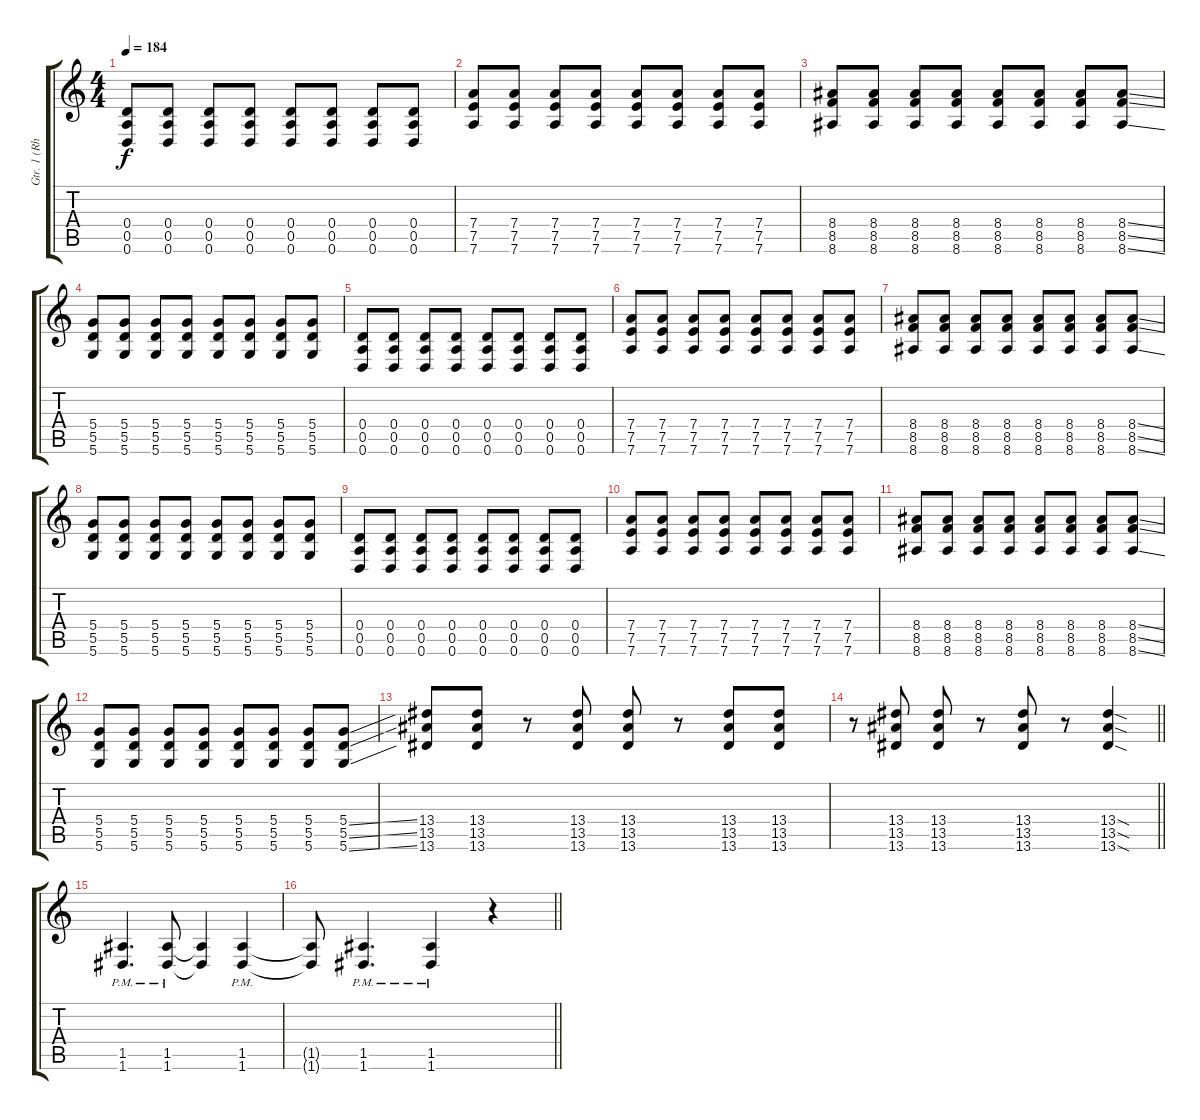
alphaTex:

\track ("Gtr. 1 (Rhythm)" "Gtr. 1 (Rh") {instrument distortionguitar}
\staff {score tabs}
\tuning (E4 B3 G3 D3 A2 D2) {hide}
\ts (4 4)
\tempo 184
\clef g2
\ks c
(0.4 0.5 0.6).8{dy f} (0.4 0.5 0.6).8 (0.4 0.5 0.6).8 (0.4 0.5 0.6).8 (0.4 0.5 0.6).8 (0.4 0.5 0.6).8 (0.4 0.5 0.6).8 (0.4 0.5 0.6).8 |
(7.4 7.5 7.6).8 (7.4 7.5 7.6).8 (7.4 7.5 7.6).8 (7.4 7.5 7.6).8 (7.4 7.5 7.6).8 (7.4 7.5 7.6).8 (7.4 7.5 7.6).8 (7.4 7.5 7.6).8 |
(8.4 8.5 8.6).8 (8.4 8.5 8.6).8 (8.4 8.5 8.6).8 (8.4 8.5 8.6).8 (8.4 8.5 8.6).8 (8.4 8.5 8.6).8 (8.4 8.5 8.6).8 (8.4{ss} 8.5{ss} 8.6{ss}).8 |
(5.4 5.5 5.6).8 (5.4 5.5 5.6).8 (5.4 5.5 5.6).8 (5.4 5.5 5.6).8 (5.4 5.5 5.6).8 (5.4 5.5 5.6).8 (5.4 5.5 5.6).8 (5.4 5.5 5.6).8 |
(0.4 0.5 0.6).8 (0.4 0.5 0.6).8 (0.4 0.5 0.6).8 (0.4 0.5 0.6).8 (0.4 0.5 0.6).8 (0.4 0.5 0.6).8 (0.4 0.5 0.6).8 (0.4 0.5 0.6).8 |
(7.4 7.5 7.6).8 (7.4 7.5 7.6).8 (7.4 7.5 7.6).8 (7.4 7.5 7.6).8 (7.4 7.5 7.6).8 (7.4 7.5 7.6).8 (7.4 7.5 7.6).8 (7.4 7.5 7.6).8 |
(8.4 8.5 8.6).8 (8.4 8.5 8.6).8 (8.4 8.5 8.6).8 (8.4 8.5 8.6).8 (8.4 8.5 8.6).8 (8.4 8.5 8.6).8 (8.4 8.5 8.6).8 (8.4{ss} 8.5{ss} 8.6{ss}).8 |
(5.4 5.5 5.6).8 (5.4 5.5 5.6).8 (5.4 5.5 5.6).8 (5.4 5.5 5.6).8 (5.4 5.5 5.6).8 (5.4 5.5 5.6).8 (5.4 5.5 5.6).8 (5.4 5.5 5.6).8 |
(0.4 0.5 0.6).8 (0.4 0.5 0.6).8 (0.4 0.5 0.6).8 (0.4 0.5 0.6).8 (0.4 0.5 0.6).8 (0.4 0.5 0.6).8 (0.4 0.5 0.6).8 (0.4 0.5 0.6).8 |
(7.4 7.5 7.6).8 (7.4 7.5 7.6).8 (7.4 7.5 7.6).8 (7.4 7.5 7.6).8 (7.4 7.5 7.6).8 (7.4 7.5 7.6).8 (7.4 7.5 7.6).8 (7.4 7.5 7.6).8 |
(8.4 8.5 8.6).8 (8.4 8.5 8.6).8 (8.4 8.5 8.6).8 (8.4 8.5 8.6).8 (8.4 8.5 8.6).8 (8.4 8.5 8.6).8 (8.4 8.5 8.6).8 (8.4{ss} 8.5{ss} 8.6{ss}).8 |
(5.4 5.5 5.6).8 (5.4 5.5 5.6).8 (5.4 5.5 5.6).8 (5.4 5.5 5.6).8 (5.4 5.5 5.6).8 (5.4 5.5 5.6).8 (5.4 5.5 5.6).8 (5.4{ss} 5.5{ss} 5.6{ss}).8 |
(13.4 13.5 13.6).8 (13.4 13.5 13.6).8 r.8 (13.4 13.5 13.6).8 (13.4 13.5 13.6).8 r.8 (13.4 13.5 13.6).8 (13.4 13.5 13.6).8 |
\barLineRight lightlight
r.8 (13.4 13.5 13.6).8 (13.4 13.5 13.6).8 r.8 (13.4 13.5 13.6).8 r.8 (13.4{sod} 13.5{sod} 13.6{sod}).4 |
(1.5{pm} 1.6{pm}).4{d} (1.5{pm} 1.6{pm}).8 (1.5{t} 1.6{t}).4 (1.5{pm} 1.6{pm}).4 |
\barLineRight lightlight
(1.5{t} 1.6{t}).8 (1.5{pm} 1.6{pm}).4{d} (1.5{pm} 1.6{pm}).4 r.4
